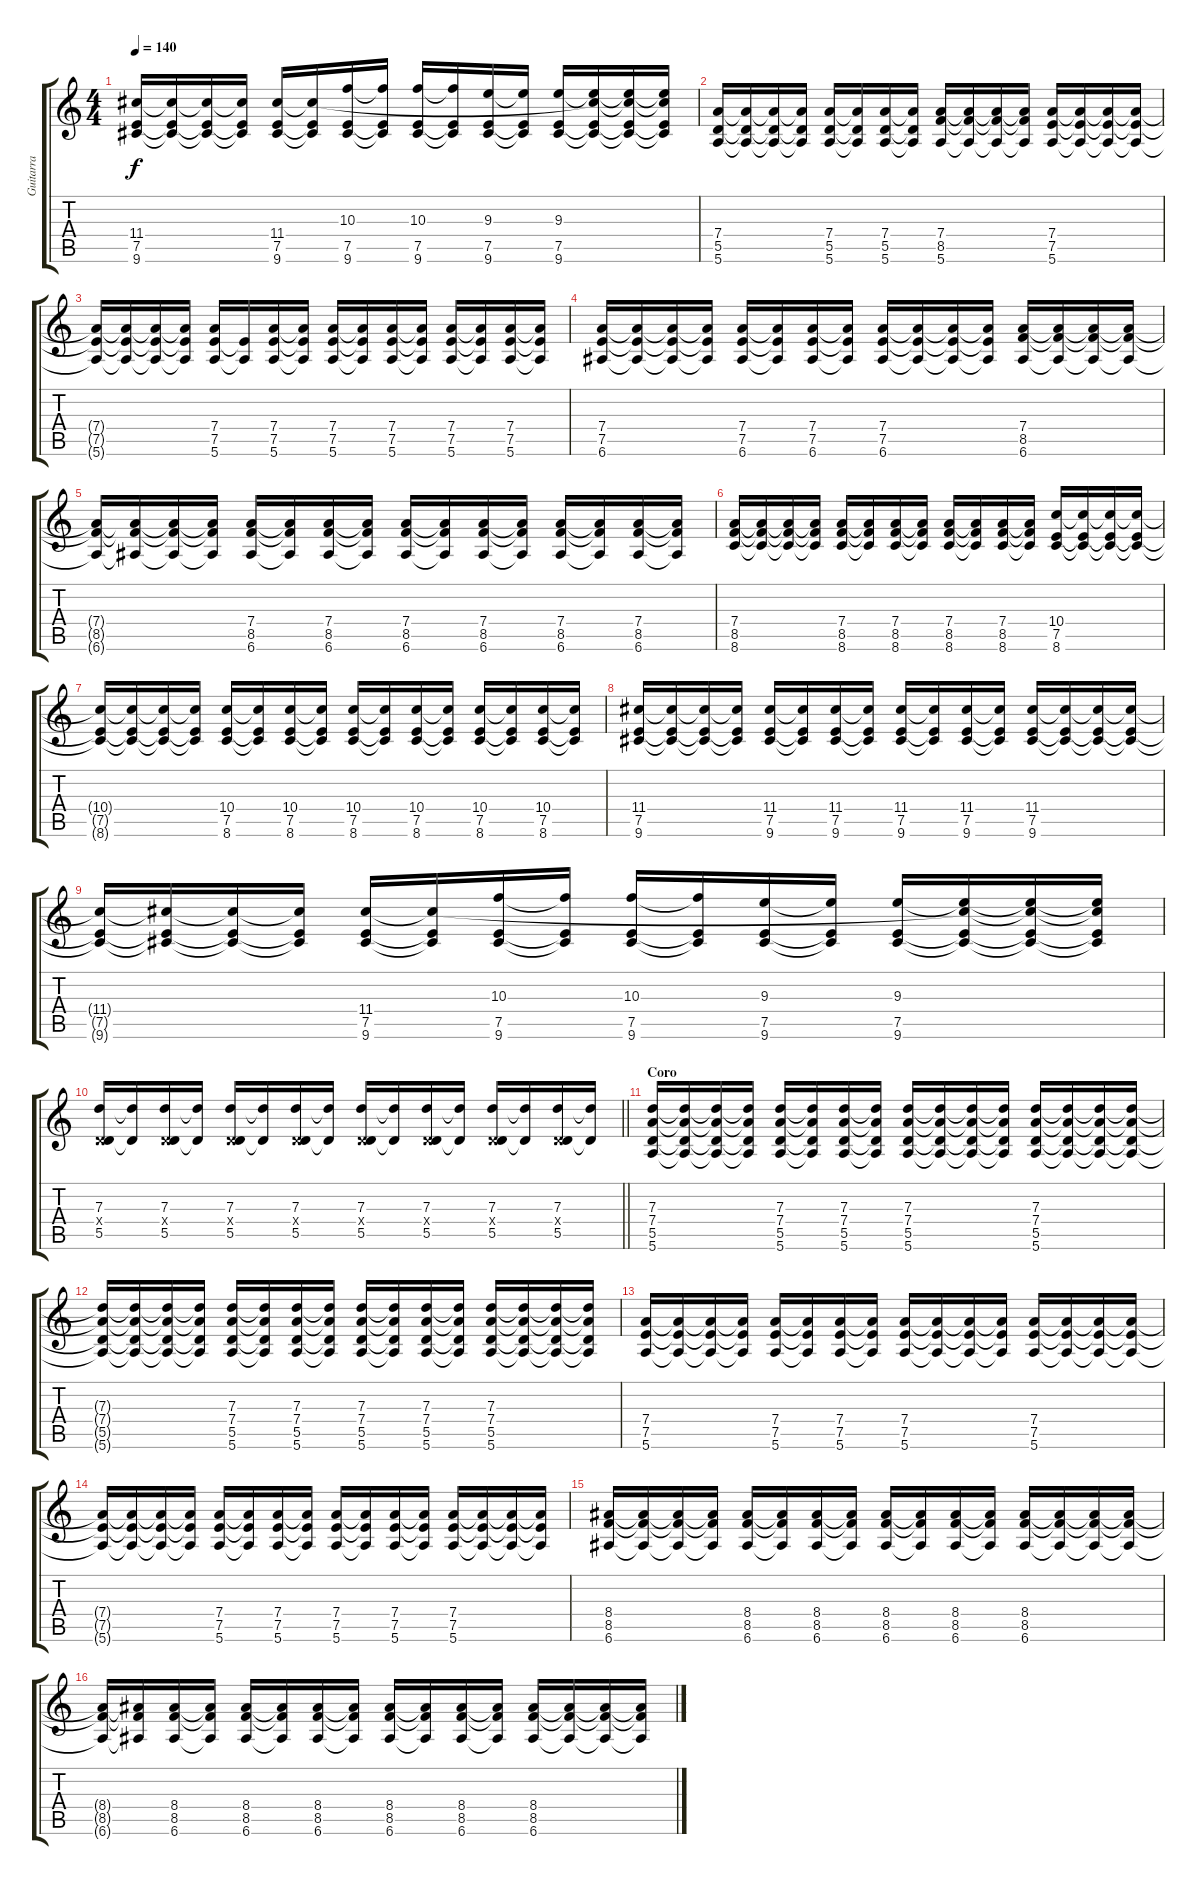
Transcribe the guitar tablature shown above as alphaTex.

\track ("Guitarra" "Guitarra") {instrument distortionguitar}
\staff {score tabs}
\tuning (E4 B3 G3 D3 A2 E2) {hide}
\ts (4 4)
\tempo 140
\clef g2
\ks c
(11.4{t} 7.5{t} 9.6{t}).16{dy f} (11.4{t} 7.5{t} 9.6{t}).16 (11.4{t} 7.5{t} 9.6{t}).16 (11.4{t} 7.5{t} 9.6{t}).16 (11.4 7.5 9.6).16 (11.4{t} 7.5{t} 9.6{t}).16 (10.3 7.5 9.6).16 (10.3{t} 7.5{t} 9.6{t}).16 (10.3 7.5 9.6).16 (10.3{t} 7.5{t} 9.6{t}).16 (9.3 7.5 9.6).16 (9.3{t} 7.5{t} 9.6{t}).16 (9.3 7.5 9.6).16 (9.3{t} 11.4{t} 7.5{t} 9.6{t}).16 (9.3{t} 11.4{t} 7.5{t} 9.6{t}).16 (9.3{t} 11.4{t} 7.5{t} 9.6{t}).16 |
(7.4 5.5 5.6).16{instrument electricguitarjazz} (7.4{t} 5.5{t} 5.6{t}).16 (7.4{t} 5.5{t} 5.6{t}).16 (7.4{t} 5.5{t} 5.6{t}).16 (7.4 5.5 5.6).16 (7.4{t} 5.5{t} 5.6{t}).16 (7.4 5.5 5.6).16 (7.4{t} 5.5{t} 5.6{t}).16 (7.4 8.5 5.6).16 (7.4{t} 8.5{t} 5.6{t}).16 (7.4{t} 8.5{t} 5.6{t}).16 (7.4{t} 8.5{t} 5.6{t}).16 (7.4 7.5 5.6).16 (7.4{t} 7.5{t} 5.6{t}).16 (7.4{t} 7.5{t} 5.6{t}).16 (7.4{t} 7.5{t} 5.6{t}).16 |
(7.4{t} 7.5{t} 5.6{t}).16 (7.4{t} 7.5{t} 5.6{t}).16 (7.4{t} 7.5{t} 5.6{t}).16 (7.4{t} 7.5{t} 5.6{t}).16 (7.4 7.5 5.6).16 (7.5{t} 5.6{t}).16 (7.4 7.5 5.6).16 (7.4{t} 7.5{t} 5.6{t}).16 (7.4 7.5 5.6).16 (7.4{t} 7.5{t} 5.6{t}).16 (7.4 7.5 5.6).16 (7.4{t} 7.5{t} 5.6{t}).16 (7.4 7.5 5.6).16 (7.4{t} 7.5{t} 5.6{t}).16 (7.4 7.5 5.6).16 (7.4{t} 7.5{t} 5.6{t}).16 |
(7.4 7.5 6.6).16 (7.4{t} 7.5{t} 6.6{t}).16 (7.4{t} 7.5{t} 6.6{t}).16 (7.4{t} 7.5{t} 6.6{t}).16 (7.4 7.5 6.6).16 (7.4{t} 7.5{t} 6.6{t}).16 (7.4 7.5 6.6).16 (7.4{t} 7.5{t} 6.6{t}).16 (7.4 7.5 6.6).16 (7.4{t} 7.5{t} 6.6{t}).16 (7.4{t} 7.5{t} 6.6{t}).16 (7.4{t} 7.5{t} 6.6{t}).16 (7.4 8.5 6.6).16 (7.4{t} 8.5{t} 6.6{t}).16 (7.4{t} 8.5{t} 6.6{t}).16 (7.4{t} 8.5{t} 6.6{t}).16 |
(7.4{t} 8.5{t} 6.6{t}).16 (7.4{t} 8.5{t} 6.6{t}).16 (7.4{t} 8.5{t} 6.6{t}).16 (7.4{t} 8.5{t} 6.6{t}).16 (7.4 8.5 6.6).16 (7.4{t} 8.5{t} 6.6{t}).16 (7.4 8.5 6.6).16 (7.4{t} 8.5{t} 6.6{t}).16 (7.4 8.5 6.6).16 (7.4{t} 8.5{t} 6.6{t}).16 (7.4 8.5 6.6).16 (7.4{t} 8.5{t} 6.6{t}).16 (7.4 8.5 6.6).16 (7.4{t} 8.5{t} 6.6{t}).16 (7.4 8.5 6.6).16 (7.4{t} 8.5{t} 6.6{t}).16 |
(7.4 8.5 8.6).16 (7.4{t} 8.5{t} 8.6{t}).16 (7.4{t} 8.5{t} 8.6{t}).16 (7.4{t} 8.5{t} 8.6{t}).16 (7.4 8.5 8.6).16 (7.4{t} 8.5{t} 8.6{t}).16 (7.4 8.5 8.6).16 (7.4{t} 8.5{t} 8.6{t}).16 (7.4 8.5 8.6).16 (7.4{t} 8.5{t} 8.6{t}).16 (7.4 8.5 8.6).16 (7.4{t} 8.5{t} 8.6{t}).16 (10.4 7.5 8.6).16 (10.4{t} 7.5{t} 8.6{t}).16 (10.4{t} 7.5{t} 8.6{t}).16 (10.4{t} 7.5{t} 8.6{t}).16 |
(10.4{t} 7.5{t} 8.6{t}).16 (10.4{t} 7.5{t} 8.6{t}).16 (10.4{t} 7.5{t} 8.6{t}).16 (10.4{t} 7.5{t} 8.6{t}).16 (10.4 7.5 8.6).16 (10.4{t} 7.5{t} 8.6{t}).16 (10.4 7.5 8.6).16 (10.4{t} 7.5{t} 8.6{t}).16 (10.4 7.5 8.6).16 (10.4{t} 7.5{t} 8.6{t}).16 (10.4 7.5 8.6).16 (10.4{t} 7.5{t} 8.6{t}).16 (10.4 7.5 8.6).16 (10.4{t} 7.5{t} 8.6{t}).16 (10.4 7.5 8.6).16 (10.4{t} 7.5{t} 8.6{t}).16 |
(11.4 7.5 9.6).16 (11.4{t} 7.5{t} 9.6{t}).16 (11.4{t} 7.5{t} 9.6{t}).16 (11.4{t} 7.5{t} 9.6{t}).16 (11.4 7.5 9.6).16 (11.4{t} 7.5{t} 9.6{t}).16 (11.4 7.5 9.6).16 (11.4{t} 7.5{t} 9.6{t}).16 (11.4 7.5 9.6).16 (11.4{t} 7.5{t} 9.6{t}).16 (11.4 7.5 9.6).16 (11.4{t} 7.5{t} 9.6{t}).16 (11.4 7.5 9.6).16 (11.4{t} 7.5{t} 9.6{t}).16 (11.4{t} 7.5{t} 9.6{t}).16 (11.4{t} 7.5{t} 9.6{t}).16 |
(11.4{t} 7.5{t} 9.6{t}).16 (11.4{t} 7.5{t} 9.6{t}).16 (11.4{t} 7.5{t} 9.6{t}).16 (11.4{t} 7.5{t} 9.6{t}).16 (11.4 7.5 9.6).16 (11.4{t} 7.5{t} 9.6{t}).16 (10.3 7.5 9.6).16 (10.3{t} 7.5{t} 9.6{t}).16 (10.3 7.5 9.6).16 (10.3{t} 7.5{t} 9.6{t}).16 (9.3 7.5 9.6).16 (9.3{t} 7.5{t} 9.6{t}).16 (9.3 7.5 9.6).16 (9.3{t} 11.4{t} 7.5{t} 9.6{t}).16 (9.3{t} 11.4{t} 7.5{t} 9.6{t}).16 (9.3{t} 11.4{t} 7.5{t} 9.6{t}).16 |
\barLineRight lightlight
(7.3 0.4{x} 5.5).16{instrument distortionguitar} (7.3{t} 5.5{t}).16 (7.3 0.4{x} 5.5).16 (7.3{t} 5.5{t}).16 (7.3 0.4{x} 5.5).16 (7.3{t} 5.5{t}).16 (7.3 0.4{x} 5.5).16 (7.3{t} 5.5{t}).16 (7.3 0.4{x} 5.5).16 (7.3{t} 5.5{t}).16 (7.3 0.4{x} 5.5).16 (7.3{t} 5.5{t}).16 (7.3 0.4{x} 5.5).16 (7.3{t} 5.5{t}).16 (7.3 0.4{x} 5.5).16 (7.3{t} 5.5{t}).16 |
\section ("" "Coro")
(7.3 7.4 5.5 5.6).16{instrument distortionguitar} (7.3{t} 7.4{t} 5.5{t} 5.6{t}).16 (7.3{t} 7.4{t} 5.5{t} 5.6{t}).16 (7.3{t} 7.4{t} 5.5{t} 5.6{t}).16 (7.3 7.4 5.5 5.6).16 (7.3{t} 7.4{t} 5.5{t} 5.6{t}).16 (7.3 7.4 5.5 5.6).16 (7.3{t} 7.4{t} 5.5{t} 5.6{t}).16 (7.3 7.4 5.5 5.6).16 (7.3{t} 7.4{t} 5.5{t} 5.6{t}).16 (7.3{t} 7.4{t} 5.5{t} 5.6{t}).16 (7.3{t} 7.4{t} 5.5{t} 5.6{t}).16 (7.3 7.4 5.5 5.6).16 (7.3{t} 7.4{t} 5.5{t} 5.6{t}).16 (7.3{t} 7.4{t} 5.5{t} 5.6{t}).16 (7.3{t} 7.4{t} 5.5{t} 5.6{t}).16 |
(7.3{t} 7.4{t} 5.5{t} 5.6{t}).16 (7.3{t} 7.4{t} 5.5{t} 5.6{t}).16 (7.3{t} 7.4{t} 5.5{t} 5.6{t}).16 (7.3{t} 7.4{t} 5.5{t} 5.6{t}).16 (7.3 7.4 5.5 5.6).16 (7.3{t} 7.4{t} 5.5{t} 5.6{t}).16 (7.3 7.4 5.5 5.6).16 (7.3{t} 7.4{t} 5.5{t} 5.6{t}).16 (7.3 7.4 5.5 5.6).16 (7.3{t} 7.4{t} 5.5{t} 5.6{t}).16 (7.3 7.4 5.5 5.6).16 (7.3{t} 7.4{t} 5.5{t} 5.6{t}).16 (7.3 7.4 5.5 5.6).16 (7.3{t} 7.4{t} 5.5{t} 5.6{t}).16 (7.3{t} 7.4{t} 5.5{t} 5.6{t}).16 (7.3{t} 7.4{t} 5.5{t} 5.6{t}).16 |
(7.4 7.5 5.6).16 (7.4{t} 7.5{t} 5.6{t}).16 (7.4{t} 7.5{t} 5.6{t}).16 (7.4{t} 7.5{t} 5.6{t}).16 (7.4 7.5 5.6).16 (7.4{t} 7.5{t} 5.6{t}).16 (7.4 7.5 5.6).16 (7.4{t} 7.5{t} 5.6{t}).16 (7.4 7.5 5.6).16 (7.4{t} 7.5{t} 5.6{t}).16 (7.4{t} 7.5{t} 5.6{t}).16 (7.4{t} 7.5{t} 5.6{t}).16 (7.4 7.5 5.6).16 (7.4{t} 7.5{t} 5.6{t}).16 (7.4{t} 7.5{t} 5.6{t}).16 (7.4{t} 7.5{t} 5.6{t}).16 |
(7.4{t} 7.5{t} 5.6{t}).16 (7.4{t} 7.5{t} 5.6{t}).16 (7.4{t} 7.5{t} 5.6{t}).16 (7.4{t} 7.5{t} 5.6{t}).16 (7.4 7.5 5.6).16 (7.4{t} 7.5{t} 5.6{t}).16 (7.4 7.5 5.6).16 (7.4{t} 7.5{t} 5.6{t}).16 (7.4 7.5 5.6).16 (7.4{t} 7.5{t} 5.6{t}).16 (7.4 7.5 5.6).16 (7.4{t} 7.5{t} 5.6{t}).16 (7.4 7.5 5.6).16 (7.4{t} 7.5{t} 5.6{t}).16 (7.4{t} 7.5{t} 5.6{t}).16 (7.4{t} 7.5{t} 5.6{t}).16 |
(8.4 8.5 6.6).16 (8.4{t} 8.5{t} 6.6{t}).16 (8.4{t} 8.5{t} 6.6{t}).16 (8.4{t} 8.5{t} 6.6{t}).16 (8.4 8.5 6.6).16 (8.4{t} 8.5{t} 6.6{t}).16 (8.4 8.5 6.6).16 (8.4{t} 8.5{t} 6.6{t}).16 (8.4 8.5 6.6).16 (8.4{t} 8.5{t} 6.6{t}).16 (8.4 8.5 6.6).16 (8.4{t} 8.5{t} 6.6{t}).16 (8.4 8.5 6.6).16 (8.4{t} 8.5{t} 6.6{t}).16 (8.4{t} 8.5{t} 6.6{t}).16 (8.4{t} 8.5{t} 6.6{t}).16 |
(8.4{t} 8.5{t} 6.6{t}).16 (8.4{t} 8.5{t} 6.6{t}).16 (8.4 8.5 6.6).16 (8.4{t} 8.5{t} 6.6{t}).16 (8.4 8.5 6.6).16 (8.4{t} 8.5{t} 6.6{t}).16 (8.4 8.5 6.6).16 (8.4{t} 8.5{t} 6.6{t}).16 (8.4 8.5 6.6).16 (8.4{t} 8.5{t} 6.6{t}).16 (8.4 8.5 6.6).16 (8.4{t} 8.5{t} 6.6{t}).16 (8.4 8.5 6.6).16 (8.4{t} 8.5{t} 6.6{t}).16 (8.4{t} 8.5{t} 6.6{t}).16 (8.4{t} 8.5{t} 6.6{t}).16
